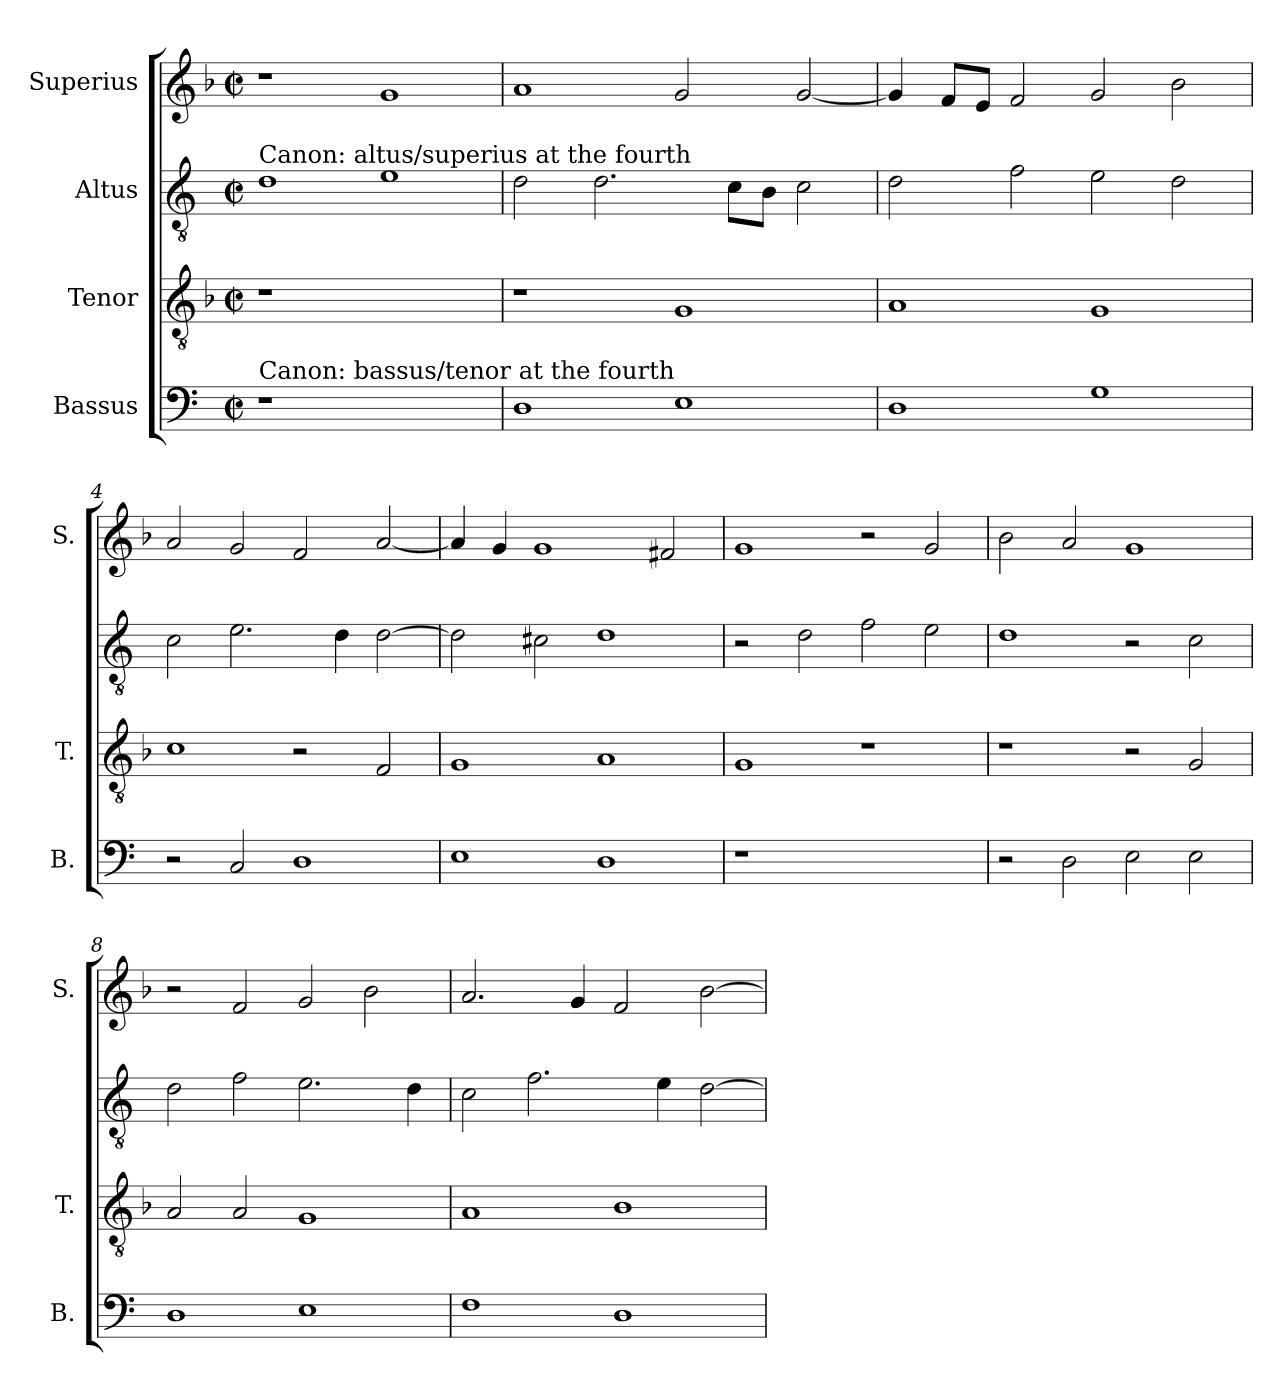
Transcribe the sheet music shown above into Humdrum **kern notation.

**kern	**kern	**kern	**kern
*part4	*part3	*part2	*part1
*staff4	*staff3	*staff2	*staff1
*I"Bassus	*I"Tenor	*I"Altus	*I"Superius
*I'B.	*I'T.	*	*I'S.
!!LO:PB:g=z
*clefF4	*clefGv2	*clefGv2	*clefG2
*	*ITrd7c12	*ITrd7c12	*
*k[]	*k[b-]	*k[]	*k[b-]
*C:	*F:	*C:	*F:
*M2/2	*M2/2	*M2/2	*M2/2
*met(c|)	*met(c|)	*met(c|)	*met(c|)
=1	=1	=1	=1
!	!	!LO:TX:a:t=Canon&colon; altus/superius at the fourth	!
!LO:TX:a:t=Canon&colon; bassus/tenor at the fourth	!	!	!
!LO:N:vis=1	!LO:N:vis=1	!	!
1r	1r	1Di	1r
1ryy	1ryy	1Ei	1gi
=2	=2	=2	=2
1Di	1r	2Di\	1ai
.	.	2.Di\	.
1Ei	1GGi	.	2gi/
.	.	8Ci\L	.
.	.	8BBi\J	.
.	.	2Ci\	[<2gi/
=3	=3	=3	=3
1Di	1AAi	2Di\	4gi/]
.	.	.	8fi/L
.	.	.	8ei/J
.	.	2Fi\	2fi/
1Gi	1GGi	2Ei\	2gi/
.	.	2Di\	2b-i\
=4	=4	=4	=4
2r	1Ci	2Ci\	2ai/
2Ci/	.	2.Ei\	2gi/
1Di	2r	.	2fi/
.	.	4Di\	.
.	2FFi/	[>2Di\	[<2ai/
=5	=5	=5	=5
1Ei	1GGi	2Di\]	4ai/]
.	.	.	4gi/
.	.	2C#Xi\	1gi
1Di	1AAi	1Di	.
.	.	.	2f#Xi/
!!LO:LB:g=z
=6	=6	=6	=6
!LO:N:vis=1	!	!	!
1r	1GGi	2r	1gi
.	.	2Di\	.
1ryy	1r	2Fi\	2r
.	.	2Ei\	2gi/
=7	=7	=7	=7
2r	1r	1Di	2b-i\
2Di\	.	.	2ai/
2Ei\	2r	2r	1gi
2Ei\	2GGi/	2Ci\	.
=8	=8	=8	=8
1Di	2AAi/	2Di\	2r
.	2AAi/	2Fi\	2fi/
1Ei	1GGi	2.Ei\	2gi/
.	.	.	2b-i\
.	.	4Di\	.
=9	=9	=9	=9
1Fi	1AAi	2Ci\	2.ai/
.	.	2.Fi\	.
.	.	.	4gi/
1Di	1BB-i	.	2fi/
.	.	4Ei\	.
.	.	[>2Di\	[>2b-i\
=	=	=	=
*-	*-	*-	*-
